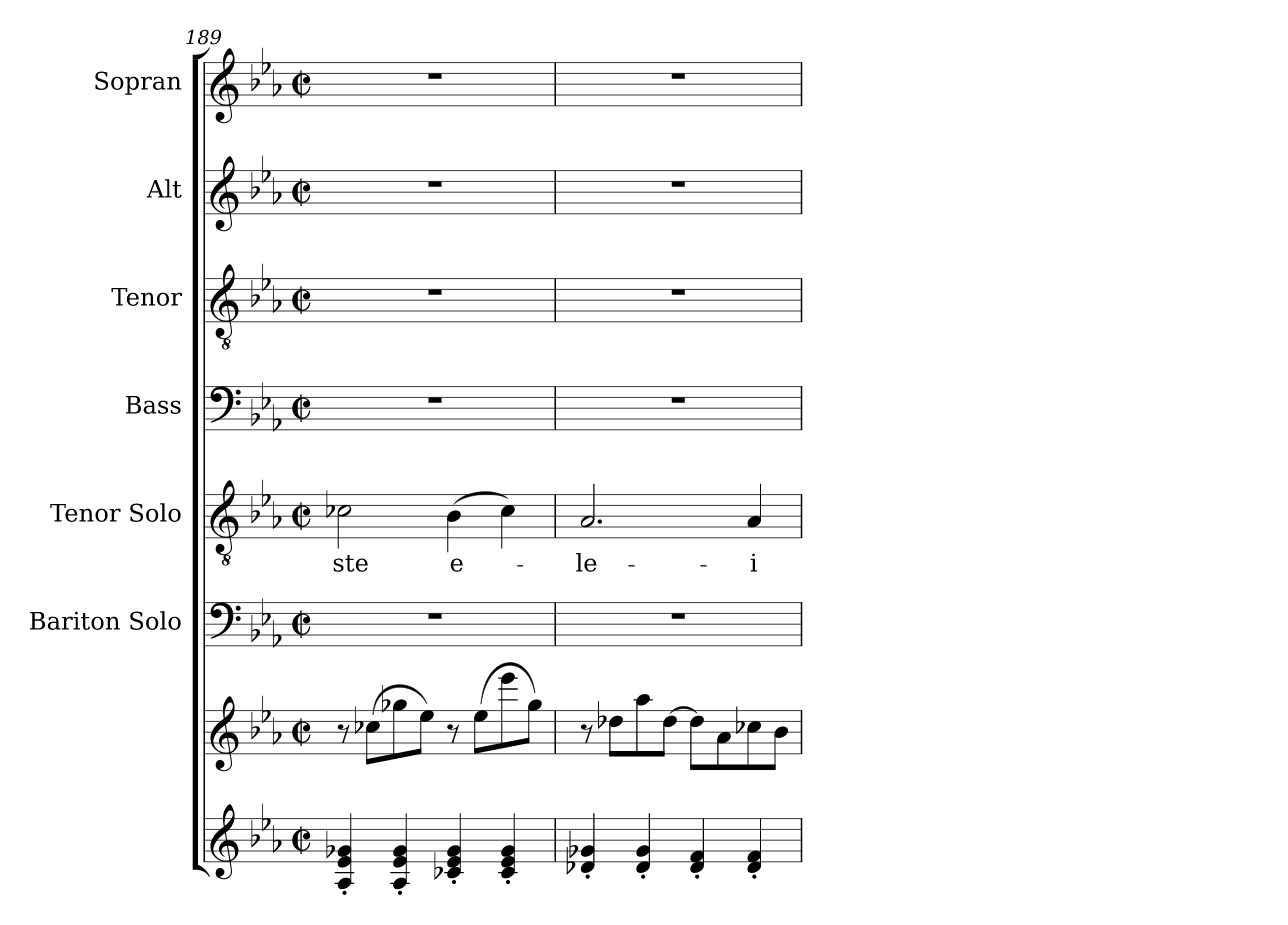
**kern	**kern	**kern	**kern	**text	**kern	**kern	**kern	**kern
*part7	*part7	*part6	*part5	*part5	*part4	*part3	*part2	*part1
*staff8	*staff7	*staff6	*staff5	*staff5	*staff4	*staff3	*staff2	*staff1
*	*	*I"Bariton Solo	*I"Tenor Solo	*	*I"Bass	*I"Tenor	*I"Alt	*I"Sopran
*	*	*	*	*	*I'B.	*I'T.	*I'A.	*I'S.
*clefG2	*clefG2	*clefF4	*clefGv2	*	*clefF4	*clefGv2	*clefG2	*clefG2
*k[b-e-a-]	*k[b-e-a-]	*k[b-e-a-]	*k[b-e-a-]	*	*k[b-e-a-]	*k[b-e-a-]	*k[b-e-a-]	*k[b-e-a-]
*E-:	*E-:	*E-:	*E-:	*	*E-:	*E-:	*E-:	*E-:
*M2/2	*M2/2	*M2/2	*M2/2	*	*M2/2	*M2/2	*M2/2	*M2/2
*met(c|)	*met(c|)	*met(c|)	*met(c|)	*	*met(c|)	*met(c|)	*met(c|)	*met(c|)
=189	=189	=189	=189	=189	=189	=189	=189	=189
!	!	!	!	!LO:LY:b	!	!	!	!
4A-/'< 4e-/'< 4g-X/'<	8r	1r	2c-X\	-ste	1r	1r	1r	1r
.	(>8cc-X\L	.	.	.	.	.	.	.
4A-/'< 4e-/'< 4g-/'<	8gg-X\	.	.	.	.	.	.	.
.	8ee-\J)	.	.	.	.	.	.	.
!	!	!	!	!LO:LY:b	!	!	!	!
4c-X/'< 4e-/'< 4g-/'<	8r	.	(>4B-\	e-	.	.	.	.
.	(>8ee-\L	.	.	.	.	.	.	.
4c-/'< 4e-/'< 4g-/'<	8eee-\	.	4c-\)	.	.	.	.	.
.	8gg-\J)	.	.	.	.	.	.	.
!!LO:LB:g=z
=190	=190	=190	=190	=190	=190	=190	=190	=190
!	!	!	!	!LO:LY:b	!	!	!	!
4d-X/'< 4g-X/'<	8r	1r	2.A-/	-le-	1r	1r	1r	1r
.	8dd-X\L	.	.	.	.	.	.	.
4d-/'< 4g-/'<	8aa-\	.	.	.	.	.	.	.
.	[8dd-\J	.	.	.	.	.	.	.
4d-/'< 4f/'<	8dd-\L]	.	.	.	.	.	.	.
.	8a-\	.	.	.	.	.	.	.
!	!	!	!	!LO:LY:b	!	!	!	!
4d-/'< 4f/'<	8cc-X\	.	4A-/	-i-	.	.	.	.
.	8b-\J	.	.	.	.	.	.	.
=	=	=	=	=	=	=	=	=
*-	*-	*-	*-	*-	*-	*-	*-	*-
